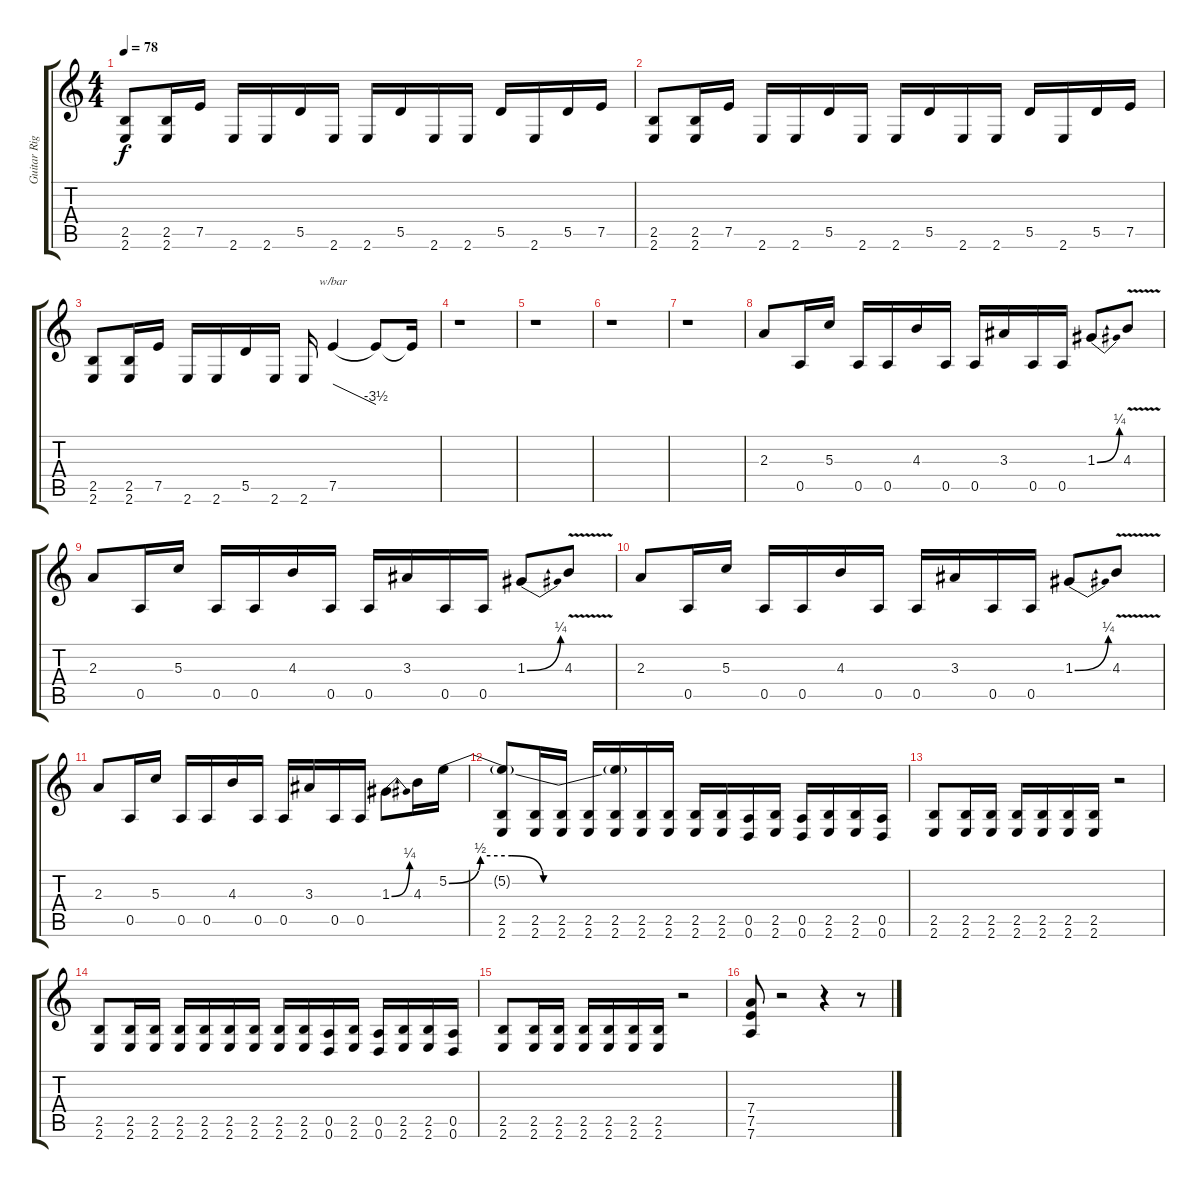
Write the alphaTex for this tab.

\track ("Guitar Right" "Guitar Rig") {instrument overdrivenguitar}
\staff {score tabs}
\tuning (E4 B3 G3 D3 A2 D2) {hide}
\ts (4 4)
\tempo 78
\clef g2
\ks c
(2.5 2.6).8{dy f} (2.5 2.6).16 7.5.16 2.6.16 2.6.16 5.5.16 2.6.16 2.6.16 5.5.16 2.6.16 2.6.16 5.5.16 2.6.16 5.5.16 7.5.16 |
(2.5 2.6).8 (2.5 2.6).16 7.5.16 2.6.16 2.6.16 5.5.16 2.6.16 2.6.16 5.5.16 2.6.16 2.6.16 5.5.16 2.6.16 5.5.16 7.5.16 |
(2.5 2.6).8 (2.5 2.6).16 7.5.16 2.6.16 2.6.16 5.5.16 2.6.16 2.6.16 7.5.4{tbe (dive default 0 0 60 -14)} 7.5{t}.8 7.5{t}.16 |
r.1 |
r.1 |
r.1 |
r.1 |
2.3.8 0.5.16 5.3.16 0.5.16 0.5.16 4.3.16 0.5.16 0.5.16 3.3.16 0.5.16 0.5.16 1.3{be (bend 0 0 60 1)}.8 4.3{v}.8 |
2.3.8 0.5.16 5.3.16 0.5.16 0.5.16 4.3.16 0.5.16 0.5.16 3.3.16 0.5.16 0.5.16 1.3{be (bend 0 0 60 1)}.8 4.3{v}.8 |
2.3.8 0.5.16 5.3.16 0.5.16 0.5.16 4.3.16 0.5.16 0.5.16 3.3.16 0.5.16 0.5.16 1.3{be (bend 0 0 60 1)}.8 4.3{v}.8 |
2.3.8 0.5.16 5.3.16 0.5.16 0.5.16 4.3.16 0.5.16 0.5.16 3.3.16 0.5.16 0.5.16 1.3{be (bend 0 0 60 1)}.8 4.3.16 5.2{be (custom 0 0 10 2 20 2 30 0 60 0)}.16 |
(5.2{t} 2.5 2.6).8 (2.5 2.6).16 (2.5 2.6).16 (2.5 2.6).16 (5.2{t} 2.5 2.6).16 (2.5 2.6).16 (2.5 2.6).16 (2.5 2.6).16 (2.5 2.6).16 (0.5 0.6).16 (2.5 2.6).16 (0.5 0.6).16 (2.5 2.6).16 (2.5 2.6).16 (0.5 0.6).16 |
(2.5 2.6).8 (2.5 2.6).16 (2.5 2.6).16 (2.5 2.6).16 (2.5 2.6).16 (2.5 2.6).16 (2.5 2.6).16 r.2 |
(2.5 2.6).8 (2.5 2.6).16 (2.5 2.6).16 (2.5 2.6).16 (2.5 2.6).16 (2.5 2.6).16 (2.5 2.6).16 (2.5 2.6).16 (2.5 2.6).16 (0.5 0.6).16 (2.5 2.6).16 (0.5 0.6).16 (2.5 2.6).16 (2.5 2.6).16 (0.5 0.6).16 |
(2.5 2.6).8 (2.5 2.6).16 (2.5 2.6).16 (2.5 2.6).16 (2.5 2.6).16 (2.5 2.6).16 (2.5 2.6).16 r.2 |
(7.4 7.5 7.6).8 r.2 r.4 r.8
